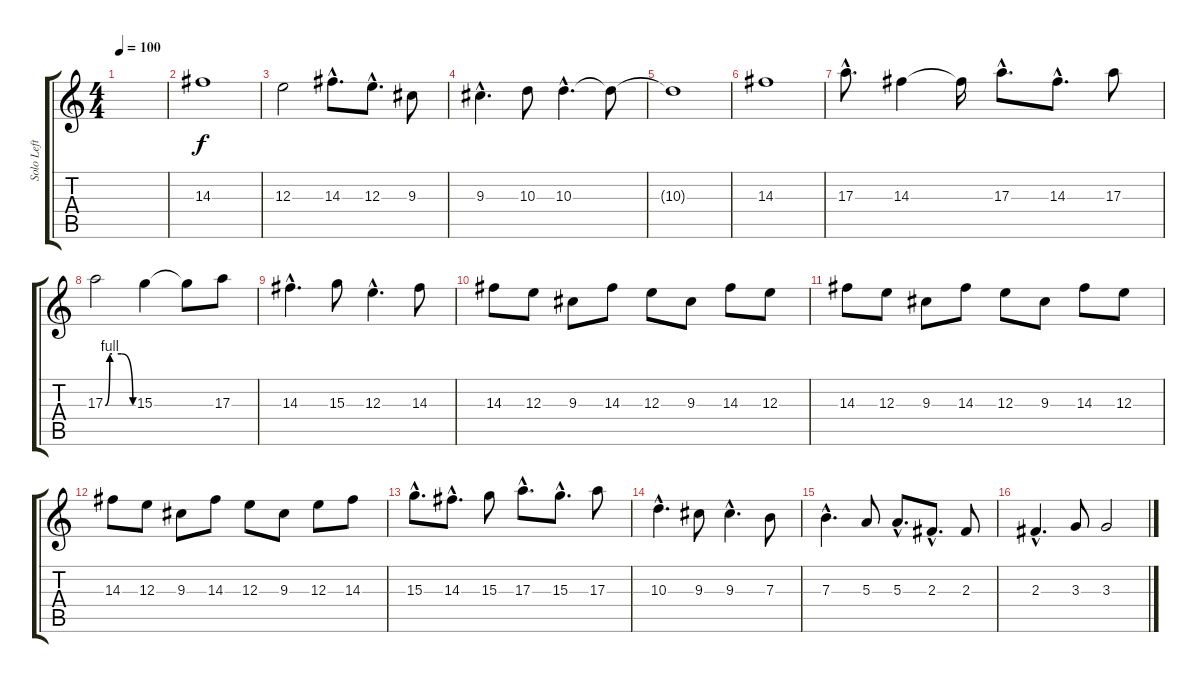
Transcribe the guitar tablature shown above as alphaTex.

\track ("Solo Left" "Solo Left") {instrument overdrivenguitar}
\staff {score tabs}
\tuning (Db4 Ab3 E3 B2 Gb2 B1) {hide}
\ts (4 4)
\tempo 100
\clef g2
\ks c
|
14.3.1 |
12.3.2 14.3{hac}.8{d} 12.3{hac}.8{d} 9.3.8 |
9.3{hac}.4{d} 10.3.8 10.3{hac}.4{d} 10.3{t}.8 |
10.3{t}.1 |
14.3.1 |
17.3{hac}.8{d} 14.3.4 14.3{t}.16 17.3{hac}.8{d} 14.3{hac}.8{d} 17.3.8 |
17.3{be (custom 0 0 10 4 15 4 35 4 60 0)}.2 15.3.4 15.3{t}.8 17.3.8 |
14.3{hac}.4{d} 15.3.8 12.3{hac}.4{d} 14.3.8 |
14.3.8 12.3.8 9.3.8 14.3.8 12.3.8 9.3.8 14.3.8 12.3.8 |
14.3.8 12.3.8 9.3.8 14.3.8 12.3.8 9.3.8 14.3.8 12.3.8 |
14.3.8 12.3.8 9.3.8 14.3.8 12.3.8 9.3.8 12.3.8 14.3.8 |
15.3{hac}.8{d} 14.3{hac}.8{d} 15.3.8 17.3{hac}.8{d} 15.3{hac}.8{d} 17.3.8 |
10.3{hac}.4{d} 9.3.8 9.3{hac}.4{d} 7.3.8 |
7.3{hac}.4{d} 5.3.8 5.3{hac}.8{d} 2.3{hac}.8{d} 2.3.8 |
2.3{hac}.4{d} 3.3.8 3.3.2
